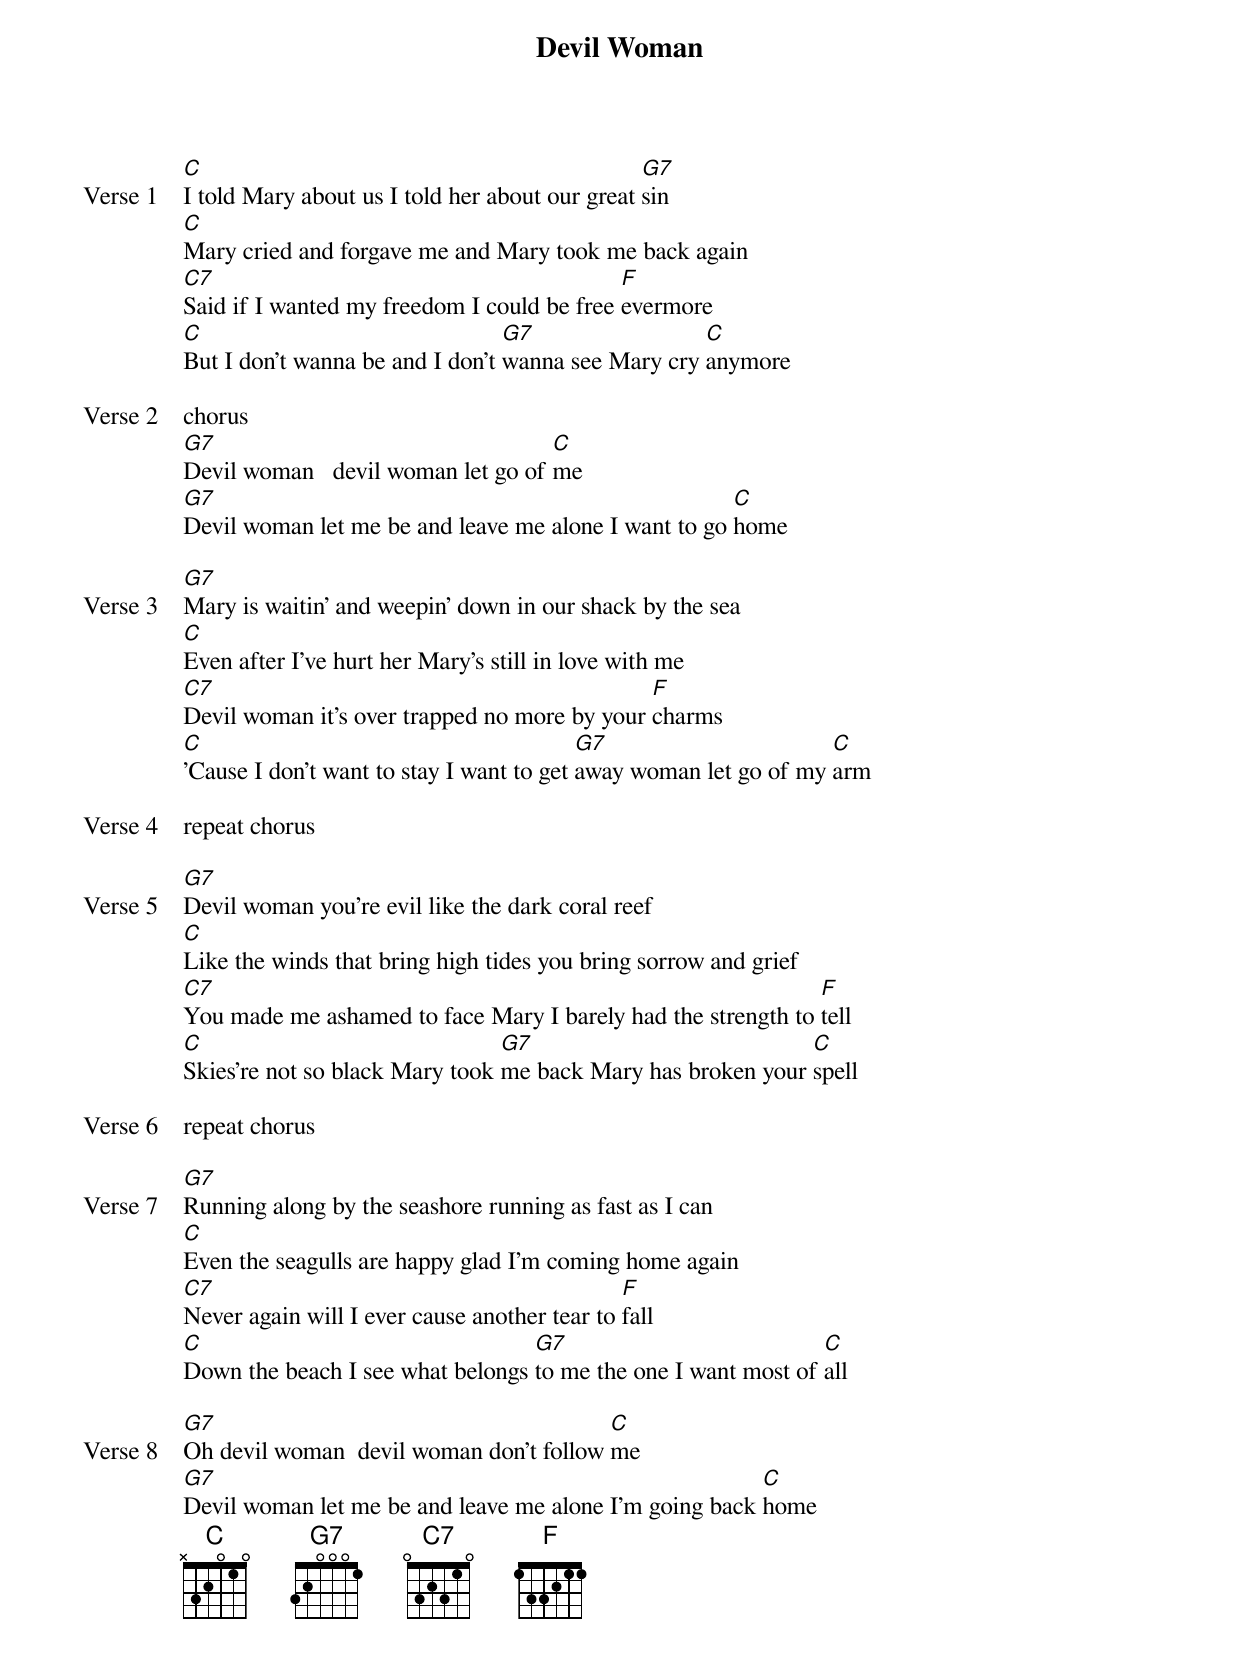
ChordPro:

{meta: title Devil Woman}
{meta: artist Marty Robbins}

{start_of_verse: Verse 1}
[C]I told Mary about us I told her about our great [G7]sin
[C]Mary cried and forgave me and Mary took me back again
[C7]Said if I wanted my freedom I could be free [F]evermore
[C]But I don't wanna be and I don't [G7]wanna see Mary cry [C]anymore
{end_of_verse}

{start_of_verse: Verse 2}
chorus
[G7]Devil woman   devil woman let go of [C]me
[G7]Devil woman let me be and leave me alone I want to go [C]home
{end_of_verse}

{start_of_verse: Verse 3}
[G7]Mary is waitin' and weepin' down in our shack by the sea
[C]Even after I've hurt her Mary's still in love with me
[C7]Devil woman it's over trapped no more by your [F]charms
[C]'Cause I don't want to stay I want to get [G7]away woman let go of my [C]arm
{end_of_verse}

{start_of_verse: Verse 4}
repeat chorus
{end_of_verse}

{start_of_verse: Verse 5}
[G7]Devil woman you're evil like the dark coral reef
[C]Like the winds that bring high tides you bring sorrow and grief
[C7]You made me ashamed to face Mary I barely had the strength to [F]tell
[C]Skies're not so black Mary took [G7]me back Mary has broken your [C]spell
{end_of_verse}

{start_of_verse: Verse 6}
repeat chorus
{end_of_verse}

{start_of_verse: Verse 7}
[G7]Running along by the seashore running as fast as I can
[C]Even the seagulls are happy glad I'm coming home again
[C7]Never again will I ever cause another tear to [F]fall
[C]Down the beach I see what belongs [G7]to me the one I want most of [C]all
{end_of_verse}

{start_of_verse: Verse 8}
[G7]Oh devil woman  devil woman don't follow [C]me
[G7]Devil woman let me be and leave me alone I'm going back [C]home
{end_of_verse}
